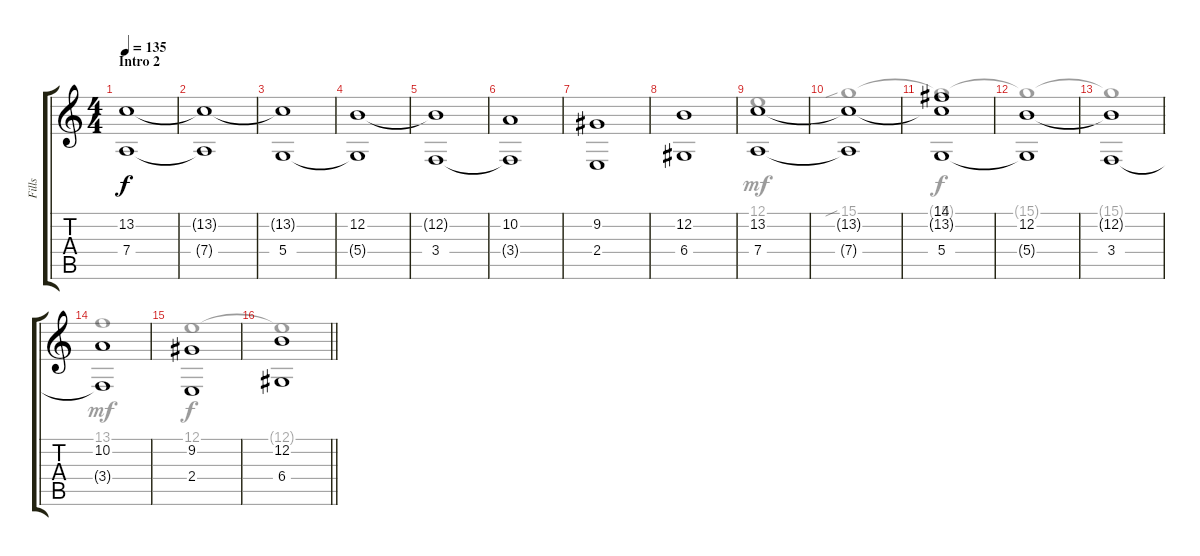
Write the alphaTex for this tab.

\track ("Fills" "Fills") {instrument pad2warm}
\staff {score tabs}
\tuning (E4 B3 G3 D3 A2 E2) {hide}
\voice
\ts (4 4)
\section ("" "Intro 2")
\tempo 135
\clef g2
\ks c
(13.2 7.4).1{dy f} |
(13.2{t} 7.4{t}).1 |
(13.2{t} 5.4).1 |
(12.2 5.4{t}).1 |
(12.2{t} 3.4).1 |
(10.2 3.4{t}).1 |
(9.2 2.4).1 |
(12.2 6.4).1 |
(13.2 7.4).1 |
(13.2{t} 7.4{t}).1 |
(14.1 13.2{t} 5.4).1 |
(12.2 5.4{t}).1 |
(12.2{t} 3.4).1 |
(10.2 3.4{t}).1 |
(9.2 2.4).1 |
\barLineRight lightlight
(12.2 6.4).1
\voice
\clef g2
\ottava regular
\simile none
\ks c
|
|
|
|
|
|
|
|
12.1.1{dy mf} |
15.1{sib}.1 |
15.1{t}.1{dy f} |
15.1{t}.1 |
15.1{t}.1 |
13.1.1{dy mf} |
12.1.1{dy f} |
\barLineRight lightlight
12.1{t}.1
